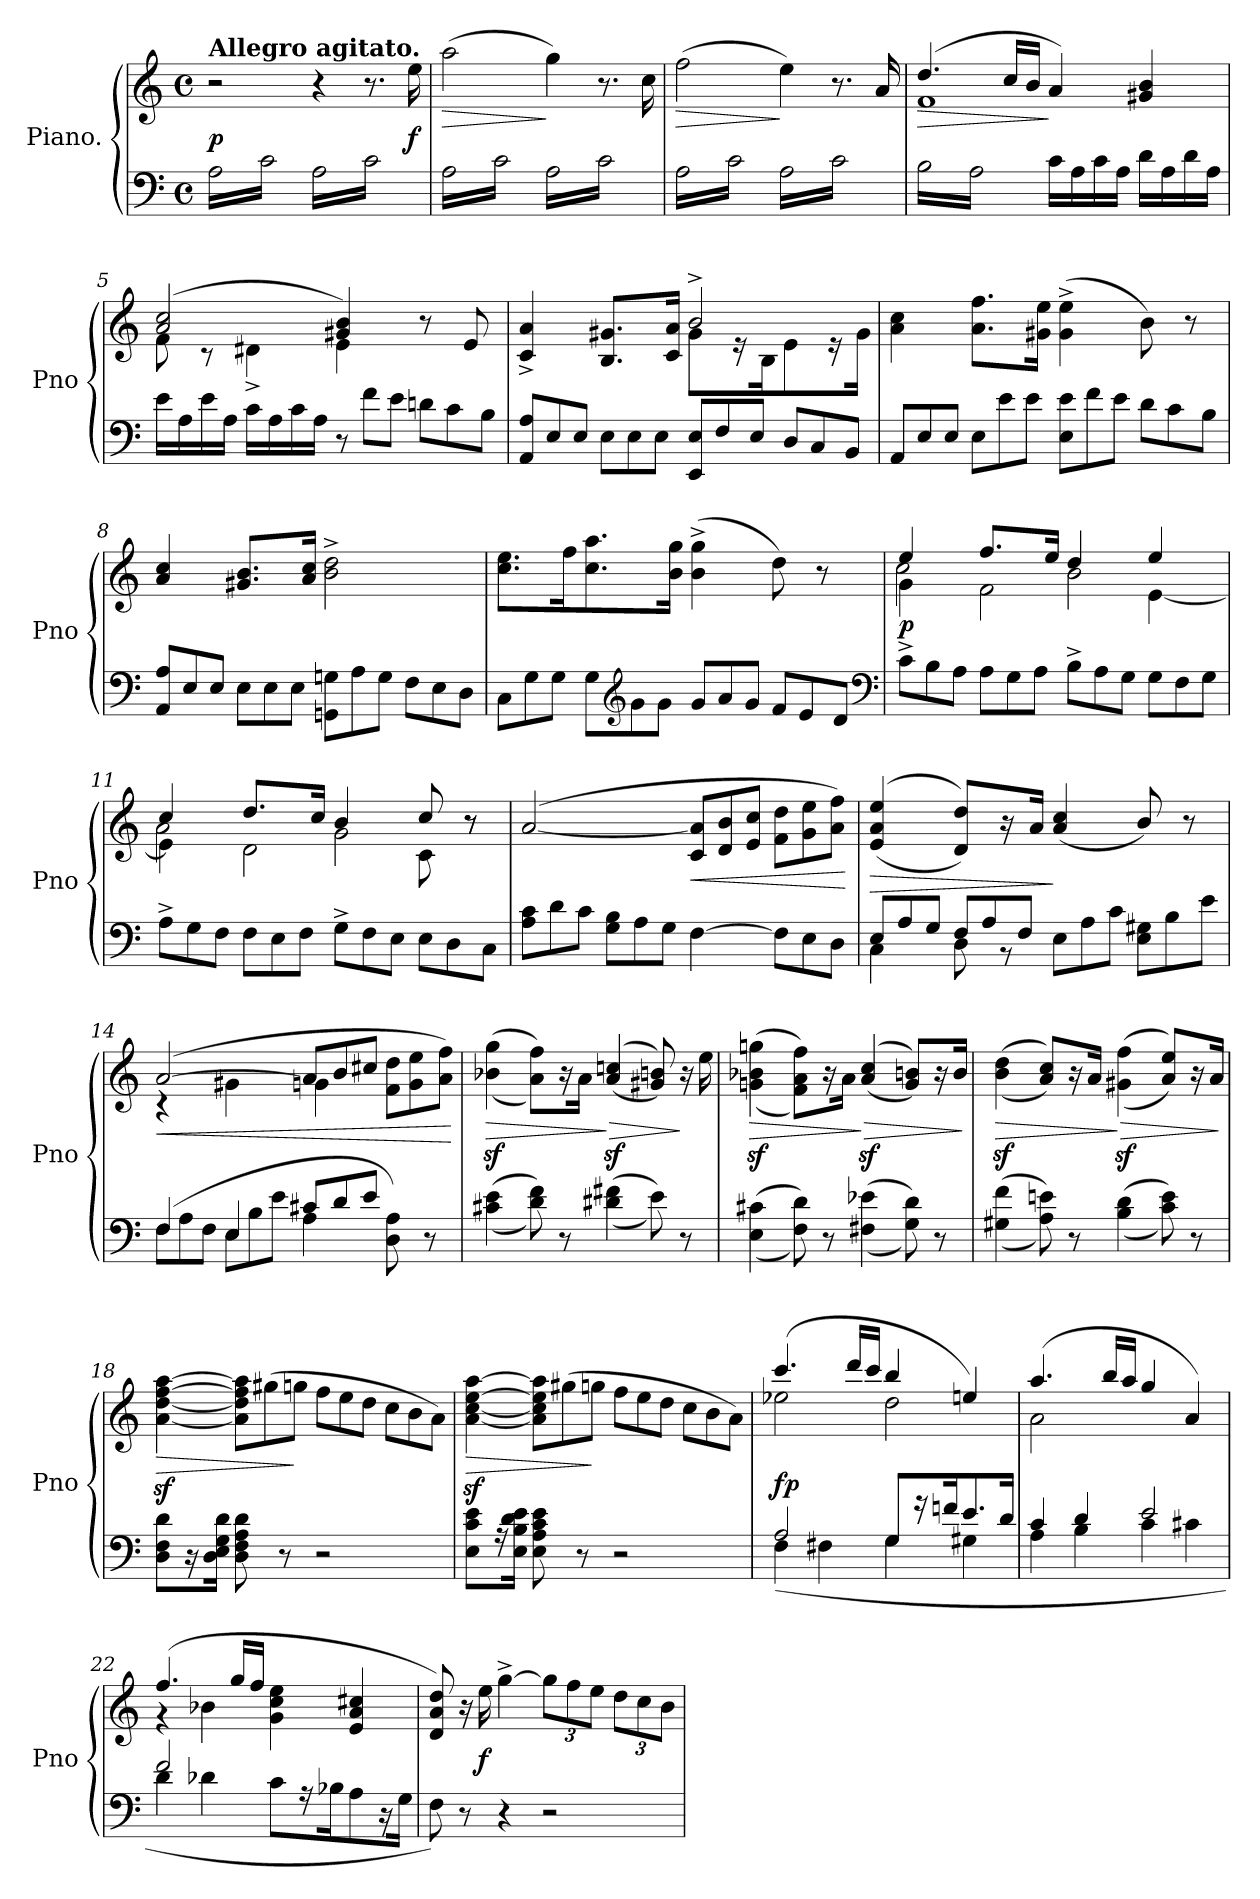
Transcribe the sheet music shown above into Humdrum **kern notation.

**kern	**kern	**dynam
*part1	*part1	*part1
*staff2	*staff1	*staff1/2
*I"Piano.	*	*
*I'Pno	*	*
*clefF4	*clefG2	*
*k[]	*k[]	*
*C:	*C:	*
*M4/4	*M4/4	*
*met(c)	*met(c)	*
=1	=1	=1
!	!LO:TX:a:B:t=Allegro agitato.	!
*tremolo	*	*
16A\LL	2r	p
16c\	.	.
16A\	.	.
16c\	.	.
16A\	.	.
16c\	.	.
16A\	.	.
16c\JJ	.	.
16A\LL	4r	.
16c\	.	.
16A\	.	.
16c\	.	.
16A\	8.r	.
16c\	.	.
16A\	.	.
16c\JJ	16ee\	f
=2	=2	=2
!	!	!LO:HP:b
16A\LL	(2aa\	>
16c\	.	.
16A\	.	.
16c\	.	.
16A\	.	.
16c\	.	.
16A\	.	.
16c\JJ	.	.
16A\LL	4gg\)	]
16c\	.	.
16A\	.	.
16c\	.	.
16A\	8.r	.
16c\	.	.
16A\	.	.
16c\JJ	16cc\	.
=3	=3	=3
!	!	!LO:HP:b
16A\LL	(2ff\	>
16c\	.	.
16A\	.	.
16c\	.	.
16A\	.	.
16c\	.	.
16A\	.	.
16c\JJ	.	.
16A\LL	4ee\)	]
16c\	.	.
16A\	.	.
16c\	.	.
16A\	8.r	.
16c\	.	.
16A\	.	.
16c\JJ	16a/	.
=4	=4	=4
*	*^	*
!	!	!	!LO:HP:b
16B\LL	(4.dd/	1f	>
16A\	.	.	.
16B\	.	.	.
16A\	.	.	.
16B\	.	.	.
16A\	.	.	.
16B\	16cc/LL	.	.
16A\JJ	16b/JJ	.	.
*Xtremolo	*	*	*
16c\LL	4a/)	.	]
16A\	.	.	.
16c\	.	.	.
16A\JJ	.	.	.
16d\LL	4g#X/ 4b/	.	.
16A\	.	.	.
16d\	.	.	.
16A\JJ	.	.	.
=5	=5	=5	=5
16e\LL	(2a/ 2cc/	8f\	.
16A\	.	.	.
16e\	.	8r	.
16A\JJ	.	.	.
16c\LL	.	4d#X^>\	.
16A\	.	.	.
16c\	.	.	.
16A\JJ	.	.	.
*Xtuplet	*	*	*
12r	4g#X/ 4b/)	4e\	.
12f\L	.	.	.
12e\J	.	.	.
12dn\L	8r	4ryy	.
12c\	.	.	.
.	8e/	.	.
12B\J	.	.	.
=6	=6	=6	=6
12AA/ 12A/L	4c^>/ 4a^>/	2ryy	.
12E/	.	.	.
12E/J	.	.	.
12E\L	8.B/ 8.g#X/L	.	.
12E\	.	.	.
12E\J	.	.	.
.	16c/ 16a/Jk	.	.
12EE/ 12E/L	2b^/	8g#\L	.
12F/	.	.	.
.	.	16r	.
12E/J	.	.	.
.	.	16B\K	.
12D/L	.	8e\	.
12C/	.	.	.
.	.	16r	.
12BB/J	.	.	.
.	.	16g#\Jk	.
*	*v	*v	*
=7	=7	=7
12AA/L	4a\ 4cc\	.
12E/	.	.
12E/J	.	.
12E\L	8.a\ 8.ff\L	.
12e\	.	.
12e\J	.	.
.	16g#X\ 16ee\Jk	.
12E\ 12e\L	(4g#^\ 4ee^\	.
12f\	.	.
12e\J	.	.
12d\L	8b\)	.
12c\	.	.
.	8r	.
12B\J	.	.
=8	=8	=8
12AA/ 12A/L	4a/ 4cc/	.
12E/	.	.
12E/J	.	.
12E\L	8.g#X/ 8.b/L	.
12E\	.	.
12E\J	.	.
.	16a/ 16cc/Jk	.
12GGn\ 12Gn\L	2b^\ 2dd^\	.
12A\	.	.
12G\J	.	.
12F\L	.	.
12E\	.	.
12D\J	.	.
=9	=9	=9
12C\L	8.cc\ 8.ee\L	.
12G\	.	.
12G\J	.	.
.	16ff\K	.
12G\L	8.cc\ 8.aa\	.
*clefG2	*	*
12g\	.	.
12g\J	.	.
.	16b\ 16gg\Jk	.
12g/L	(4b^\ 4gg^\	.
12a/	.	.
12g/J	.	.
12f/L	8dd\)	.
12e/	.	.
.	8r	.
12d/J	.	.
*clefF4	*	*
=10	=10	=10
*	*^	*
*	*	*^	*
12c^\L	4ee/	4g\	2cc\	p
12B\	.	.	.	.
12A\J	.	.	.	.
12A\L	8.ff/L	2f\	.	.
12G\	.	.	.	.
12A\J	.	.	.	.
.	16ee/Jk	.	.	.
12B^\L	4dd/	.	2b\	.
12A\	.	.	.	.
12G\J	.	.	.	.
12G\L	4ee/	[4e\	.	.
12F\	.	.	.	.
12G\J	.	.	.	.
=11	=11	=11	=11	=11
12A^\L	4cc/	4e\]	2a\	.
12G\	.	.	.	.
12F\J	.	.	.	.
12F\L	8.dd/L	2d\	.	.
12E\	.	.	.	.
12F\J	.	.	.	.
.	16cc/Jk	.	.	.
12G^\L	4b/	.	2g\	.
12F\	.	.	.	.
12E\J	.	.	.	.
12E\L	8cc/	8c\	.	.
12D\	.	.	.	.
.	8r	8r	.	.
12C\J	.	.	.	.
*	*v	*v	*v	*
=12	=12	=12
12A\ 12c\L	([2a/	.
12d\	.	.
12c\J	.	.
12G\ 12B\L	.	.
12A\	.	.
12G\J	.	.
*	*Xtuplet	*
!	!	!LO:HP:b
[4F\	12c/ 12a]/L	<
.	12d/ 12b/	.
.	12e/ 12cc/J	.
12F\L]	12f\ 12dd\L	.
12E\	12g\ 12ee\	.
12D\J	12a\ 12ff\J)	.
.	.	[
=13	=13	=13
*^	*	*
!	!	!	!LO:HP:b
12E/L	4C\	(<(>4e/ 4a/ 4ee/	>
12A/	.	.	.
12G/J	.	.	.
12F/L	8D\	8d/ 8dd/L))	.
12A/	.	.	.
.	8r	16r	.
12F/J	.	.	.
.	.	16a/Jk	.
12E\L	2ryy	(>4a/ 4cc/	]
12A\	.	.	.
12c\J	.	.	.
12E\ 12G#X\L	.	8b/)	.
12B\	.	.	.
.	.	8r	.
12e\J	.	.	.
=14	=14	=14	=14
*	*	*^	*
!	!	!	!	!LO:HP:b
(<4F/	12F\L	([2a/	4r	<
.	12A\	.	.	.
.	12F\J	.	.	.
4E/	12E\L	.	4g#X\	.
.	12B\	.	.	.
.	12e\J	.	.	.
12c#X/L	4A\	12a/L]	4gn\	.
12d/	.	12b/	.	.
12e/J	.	12cc#X/J	.	.
8D\ 8A\)	4ryy	12f\ 12dd\L	4ryy	.
.	.	12g\ 12ee\	.	.
8r	.	.	.	.
.	.	12a\ 12ff\J)	.	.
*v	*v	*	*	*
*	*v	*v	*
.	.	[
=15	=15	=15
!	!	!LO:HP:b
(<(>4c#X\ 4e\	(<(>4b-Xz\ 4ggz\	>
8d\ 8f\))	8a\ 8ff\L))	.
8r	16r	.
.	16a\Jk	.
!	!	!LO:HP:n=1:b
(<(>4d#X\ 4f#X\	(<(>4az/ 4ccnz/	] >
8e\))	8g#X/ 8bn/))	.
8r	16r	]
.	16ee\	.
=16	=16	=16
!	!	!LO:HP:b
(<(>4E\ 4c#X\	(<(>4gnz\ 4b-Xz\ 4ggnz\	>
8F\ 8d\))	8f\ 8a\ 8ff\L))	.
8r	16r	.
.	16a\Jk	.
!	!	!LO:HP:n=1:b
(<(>4F#X\ 4e-X\	(<(>4az/ 4ccz/	] >
8G\ 8d\))	8g/ 8bn/L))	.
8r	16r	.
.	16b/Jk	.
.	.	]
=17	=17	=17
!	!	!LO:HP:b
(<(>4G#X\ 4f\	(<(>4bz\ 4ddz\	>
8A\ 8en\))	8a/ 8cc/L))	.
8r	16r	.
.	16a/Jk	.
!	!	!LO:HP:n=1:b
(<(>4B\ 4d\	(<(>4g#Xz\ 4ffz\	] >
8c\ 8e\))	8a/ 8ee/L))	.
8r	16r	.
.	16a/Jk	.
.	.	]
=18	=18	=18
!	!	!LO:HP:b
8D\ 8F\ 8d\L	[4az\ [4ddz\ [4ffz\ [4aaz\	>
16r	.	.
16D\ 16E\ 16G\ 16d\Jk	.	.
8D\ 8F\ 8A\ 8d\	12a]\ 12dd]\ 12ff]\ 12aa]\L	.
.	(12gg#X\	.
8r	.	.
.	12ggn\J	]
2r	12ff\L	.
.	12ee\	.
.	12dd\J	.
.	12cc\L	.
.	12b\	.
.	12a\J)	.
=19	=19	=19
!	!	!LO:HP:b
8E\ 8c\ 8e\L	[4az\ [4ccz\ [4eez\ [4aaz\	>
16r	.	.
16E\ 16B\ 16d\ 16e\Jk	.	.
8E\ 8A\ 8c\ 8e\	12a]\ 12cc]\ 12ee]\ 12aa]\L	.
.	(12gg#X\	.
8r	.	.
.	12ggn\J	]
2r	12ff\L	.
.	12ee\	.
.	12dd\J	.
.	12cc\L	.
.	12b\	.
.	12a\J)	.
=20	=20	=20
*^	*^	*
2A/	(4F\	(4.ccc/	2ee-X\	fp
.	4F#X\	.	.	.
.	.	16ddd/LL	.	.
.	.	16ccc/JJ	.	.
8G/L	4G\	4bb/	2dd\	.
16r	.	.	.	.
16fn/K	.	.	.	.
8.e/	4G#X\	4een/)	.	.
16d/Jk	.	.	.	.
=21	=21	=21	=21	=21
4c/	4A\	(4.aa/	2a\	.
4d/	4B\	.	.	.
.	.	16bb/LL	.	.
.	.	16aa/JJ	.	.
2e/	4c\	4gg/	2ryy	.
.	4c#X\	4a/)	.	.
=22	=22	=22	=22	=22
2f/	4d\	(4.ff/	4r	.
.	4d-X\	.	4b-X\	.
.	.	16gg/LL	.	.
.	.	16ff/JJ	.	.
2ryy	8c\L	4g\ 4cc\ 4ee\	2ryy	.
.	16r	.	.	.
.	16B-X\K	.	.	.
.	8A\	4e/ 4a/ 4cc#X/	.	.
.	16r	.	.	.
.	16G\Jk	.	.	.
*v	*v	*	*	*
*	*v	*v	*
=23	=23	=23
8F\)	8d/ 8a/ 8dd/)	.
8r	16r	.
.	16ee\	f
4r	[4gg^\	.
*	*tuplet	*
2r	12gg\L]	.
.	12ff\	.
.	12ee\J	.
.	12dd\L	.
.	12cc\	.
.	12b\J	.
=	=	=
*-	*-	*-
